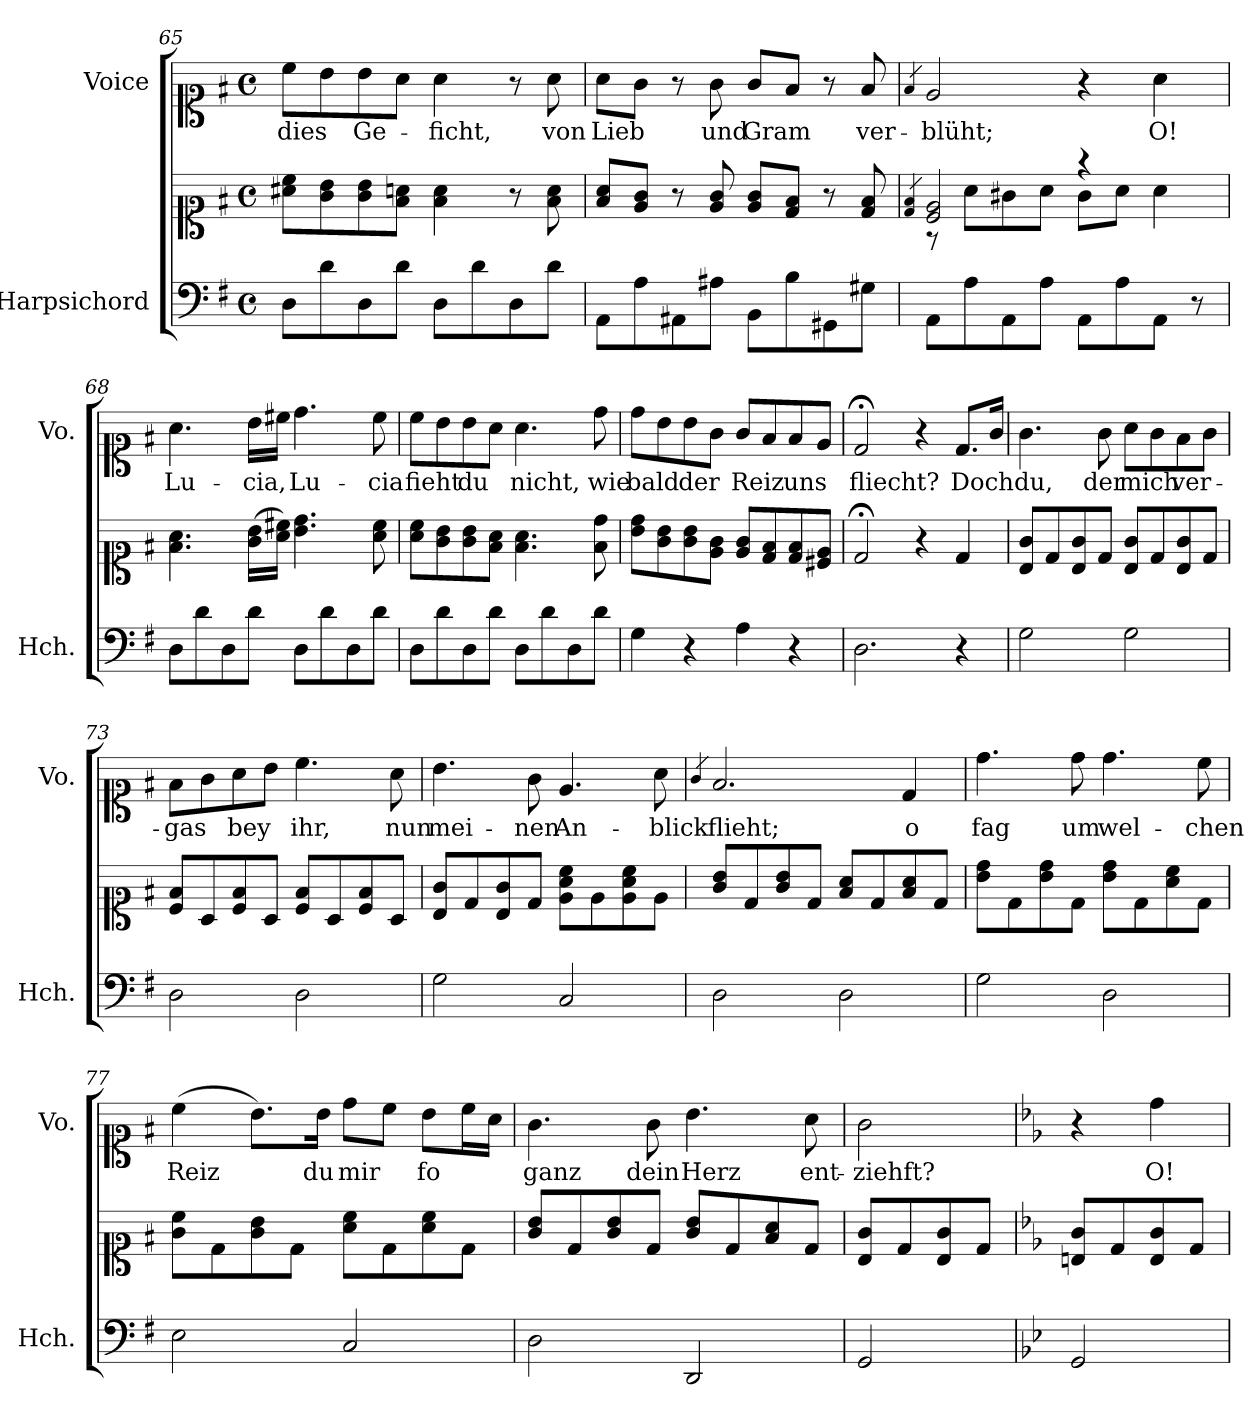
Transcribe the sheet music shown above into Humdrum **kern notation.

**kern	**kern	**kern	**text
*part2	*part2	*part1	*part1
*staff3	*staff2	*staff1	*staff1
*I"Harpsichord	*	*I"Voice	*
*I'Hch.	*	*I'Vo.	*
!!LO:LB:g=z
*clefF4	*clefC1	*clefC1	*
*k[f#]	*k[f#]	*k[f#]	*
*M4/4	*M4/4	*M4/4	*
*met(c)	*met(c)	*met(c)	*
=65	=65	=65	=65
!	!	!	!LO:LY:b
8D\L	8a#X\ 8cc\L	8cc\L	dies
8d\	8g\ 8b\	8b\	.
!	!	!	!LO:LY:b
8D\	8g\ 8b\	8b\	Ge-
8d\J	8f#\ 8an\J	8a\J	.
!	!	!	!LO:LY:b
8D\L	4f#\ 4a\	4a\	-ficht,
8d\	.	.	.
8D\	8r	8r	.
!	!	!	!LO:LY:b
8d\J	8f#\ 8a\	8a\	von
=66	=66	=66	=66
!	!	!	!LO:LY:b
8AA\L	8f#/ 8a/L	8a\L	Lieb
8A\	8e/ 8g/J	8g\J	.
8AA#X\	8r	8r	.
!	!	!	!LO:LY:b
8A#X\J	8e/ 8g/	8g\	und
!	!	!	!LO:LY:b
8BB\L	8e/ 8g/L	8g/L	Gram
8B\	8d/ 8f#/J	8f#/J	.
8GG#X\	8r	8r	.
!	!	!	!LO:LY:b
8G#X\J	8d/ 8f#/	8f#/	ver-
=67	=67	=67	=67
.	4qd/ 4qf#/	4qf#/	.
*	*^	*	*
!	!	!	!	!LO:LY:b
8AA\L	2c/ 2e/	8r	2e/	-blüht;
8A\	.	8a\L	.	.
8AA\	.	8g#X\	.	.
8A\J	.	8a\J	.	.
8AA\L	4r	8g#\L	4r	.
8A\	.	8a\J	.	.
!	!	!	!	!LO:LY:b
8AA\J	4a\	4ryy	4a\	O!
8r	.	.	.	.
*	*v	*v	*	*
=68	=68	=68	=68
!	!	!	!LO:LY:b
8D\L	4.f#\ 4.a\	4.a\	Lu-
8d\	.	.	.
8D\	.	.	.
!	!	!	!LO:LY:b
8d\J	(16g\ 16b\LL	16b\LL	-cia,
.	16a\ 16cc#X\JJ)	16cc#X\JJ	.
!	!	!	!LO:LY:b
8D\L	4.b\ 4.dd\	4.dd\	Lu-
8d\	.	.	.
8D\	.	.	.
!	!	!	!LO:LY:b
8d\J	8a\ 8cc#\	8cc#\	-cia
!!LO:PB:g=z
=69	=69	=69	=69
!	!	!	!LO:LY:b
8D\L	8a\ 8cc\L	8cc\L	fieht
8d\	8g\ 8b\	8b\	.
!	!	!	!LO:LY:b
8D\	8g\ 8b\	8b\	du
8d\J	8f#\ 8a\J	8a\J	.
!	!	!	!LO:LY:b
8D\L	4.f#\ 4.a\	4.a\	nicht,
8d\	.	.	.
8D\	.	.	.
!	!	!	!LO:LY:b
8d\J	8f#\ 8dd\	8dd\	wie
=70	=70	=70	=70
!	!	!	!LO:LY:b
4G\	8b\ 8dd\L	8dd\L	bald
.	8g\ 8b\	8b\	.
!	!	!	!LO:LY:b
4r	8g\ 8b\	8b\	der
.	8e\ 8g\J	8g\J	.
!	!	!	!LO:LY:b
4A\	8e/ 8g/L	8g/L	Reiz
.	8d/ 8f#/	8f#/	.
!	!	!	!LO:LY:b
4r	8d/ 8f#/	8f#/	uns
.	8c#X/ 8e/J	8e/J	.
=71	=71	=71	=71
!	!	!	!LO:LY:b
2.D\	2d;</	2d;</	fliecht?
.	4r	4r	.
!	!	!	!LO:LY:b
4r	4d/	8.d/L	Doch
.	.	16g/Jk	.
=72	=72	=72	=72
!	!	!	!LO:LY:b
2G\	8B/ 8g/L	4.g\	du,
.	8d/	.	.
.	8B/ 8g/	.	.
!	!	!	!LO:LY:b
.	8d/J	8g\	der
!	!	!	!LO:LY:b
2G\	8B/ 8g/L	8a\L	mich
.	8d/	8g\	.
!	!	!	!LO:LY:b
.	8B/ 8g/	8f#\	ver-
.	8d/J	8g\J	.
=73	=73	=73	=73
!	!	!	!LO:LY:b
2D\	8c/ 8f#/L	8f#\L	-gas
.	8A/	8g\	.
!	!	!	!LO:LY:b
.	8c/ 8f#/	8a\	bey
.	8A/J	8b\J	.
!	!	!	!LO:LY:b
2D\	8c/ 8f#/L	4.cc\	ihr,
.	8A/	.	.
.	8c/ 8f#/	.	.
!	!	!	!LO:LY:b
.	8A/J	8a\	nun
!!LO:LB:g=z
=74	=74	=74	=74
!	!	!	!LO:LY:b
2G\	8B/ 8g/L	4.b\	mei-
.	8d/	.	.
.	8B/ 8g/	.	.
!	!	!	!LO:LY:b
.	8d/J	8g\	-nen
!	!	!	!LO:LY:b
2C/	8e\ 8a\ 8cc\L	4.e/	An-
.	8e\	.	.
.	8e\ 8a\ 8cc\	.	.
!	!	!	!LO:LY:b
.	8e\J	8a\	-blick
=75	=75	=75	=75
.	.	4qg/	.
!	!	!	!LO:LY:b
2D\	8g/ 8b/L	2.f#/	flieht;
.	8d/	.	.
.	8g/ 8b/	.	.
.	8d/J	.	.
2D\	8f#/ 8a/L	.	.
.	8d/	.	.
!	!	!	!LO:LY:b
.	8f#/ 8a/	4d/	o
.	8d/J	.	.
=76	=76	=76	=76
!	!	!	!LO:LY:b
2G\	8b\ 8dd\L	4.dd\	fag
.	8d\	.	.
.	8b\ 8dd\	.	.
!	!	!	!LO:LY:b
.	8d\J	8dd\	um
!	!	!	!LO:LY:b
2D\	8b\ 8dd\L	4.dd\	wel-
.	8d\	.	.
.	8a\ 8cc\	.	.
!	!	!	!LO:LY:b
.	8d\J	8cc\	-chen
=77	=77	=77	=77
!	!	!	!LO:LY:b
2E\	8g\ 8cc\L	(4cc\	Reiz
.	8d\	.	.
.	8g\ 8b\	8.b\L)	.
.	8d\J	.	.
!	!	!	!LO:LY:b
.	.	16b\Jk	du
!	!	!	!LO:LY:b
2C/	8a\ 8cc\L	8dd\L	mir
.	8d\	8cc\J	.
!	!	!	!LO:LY:b
.	8a\ 8cc\	8b\L	fo
.	8d\J	16cc\L	.
.	.	16a\JJ	.
!!LO:LB:g=z
=78	=78	=78	=78
!	!	!	!LO:LY:b
2D\	8g/ 8b/L	4.g\	ganz
.	8d/	.	.
.	8g/ 8b/	.	.
!	!	!	!LO:LY:b
.	8d/J	8g\	dein
!	!	!	!LO:LY:b
2DD/	8g/ 8b/L	4.b\	Herz
.	8d/	.	.
.	8f#/ 8a/	.	.
!	!	!	!LO:LY:b
.	8d/J	8a\	ent-
=79	=79	=79	=79
!	!	!	!LO:LY:b
2GG/	8B/ 8g/L	2g\	-ziehft?
.	8d/	.	.
.	8B/ 8g/	.	.
.	8d/J	.	.
=80	=80	=80	=80
*k[b-e-]	*k[b-e-]	*k[b-e-]	*
2GG/	8Bn/ 8g/L	4r	.
.	8d/	.	.
!	!	!	!LO:LY:b
.	8B/ 8g/	4dd\	O!
.	8d/J	.	.
=	=	=	=
*-	*-	*-	*-
